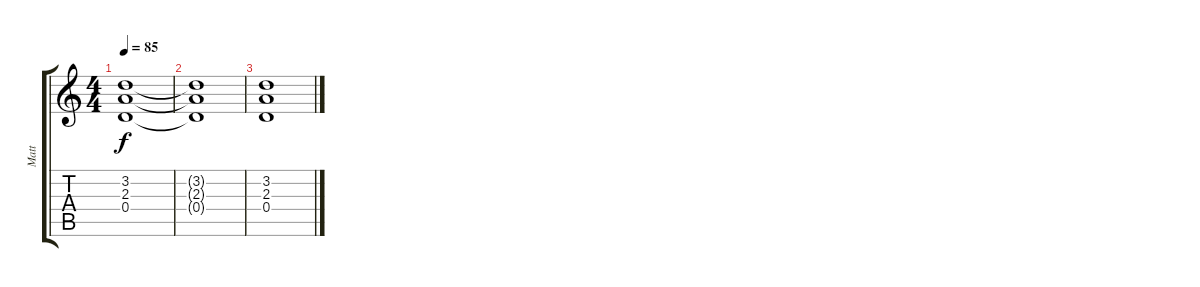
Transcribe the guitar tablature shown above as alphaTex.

\track ("Matt" "Matt") {instrument overdrivenguitar}
\staff {score tabs}
\tuning (E4 B3 G3 D3 A2 D2) {hide}
\ts (4 4)
\tempo 85
\clef g2
\ks c
(3.2 2.3 0.4).1{dy f} |
(3.2{t} 2.3{t} 0.4{t}).1 |
(3.2 2.3 0.4).1
